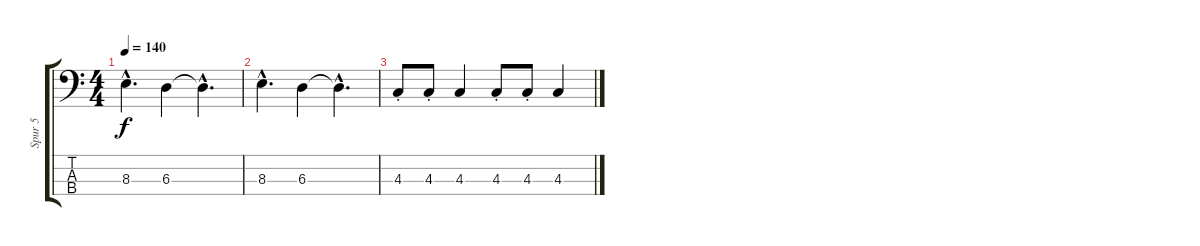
\track ("Spur 5" "Spur 5") {instrument electricbassfinger}
\staff {score tabs}
\tuning (Gb2 Db2 Ab1 Eb1) {hide}
\ts (4 4)
\tempo 140
\clef f4
\ks c
8.3{hac}.4{d dy f} 6.3.4 6.3{hac t}.4{d} |
8.3{hac}.4{d} 6.3.4 6.3{hac t}.4{d} |
4.3{st}.8 4.3{st}.8 4.3.4 4.3{st}.8 4.3{st}.8 4.3.4
